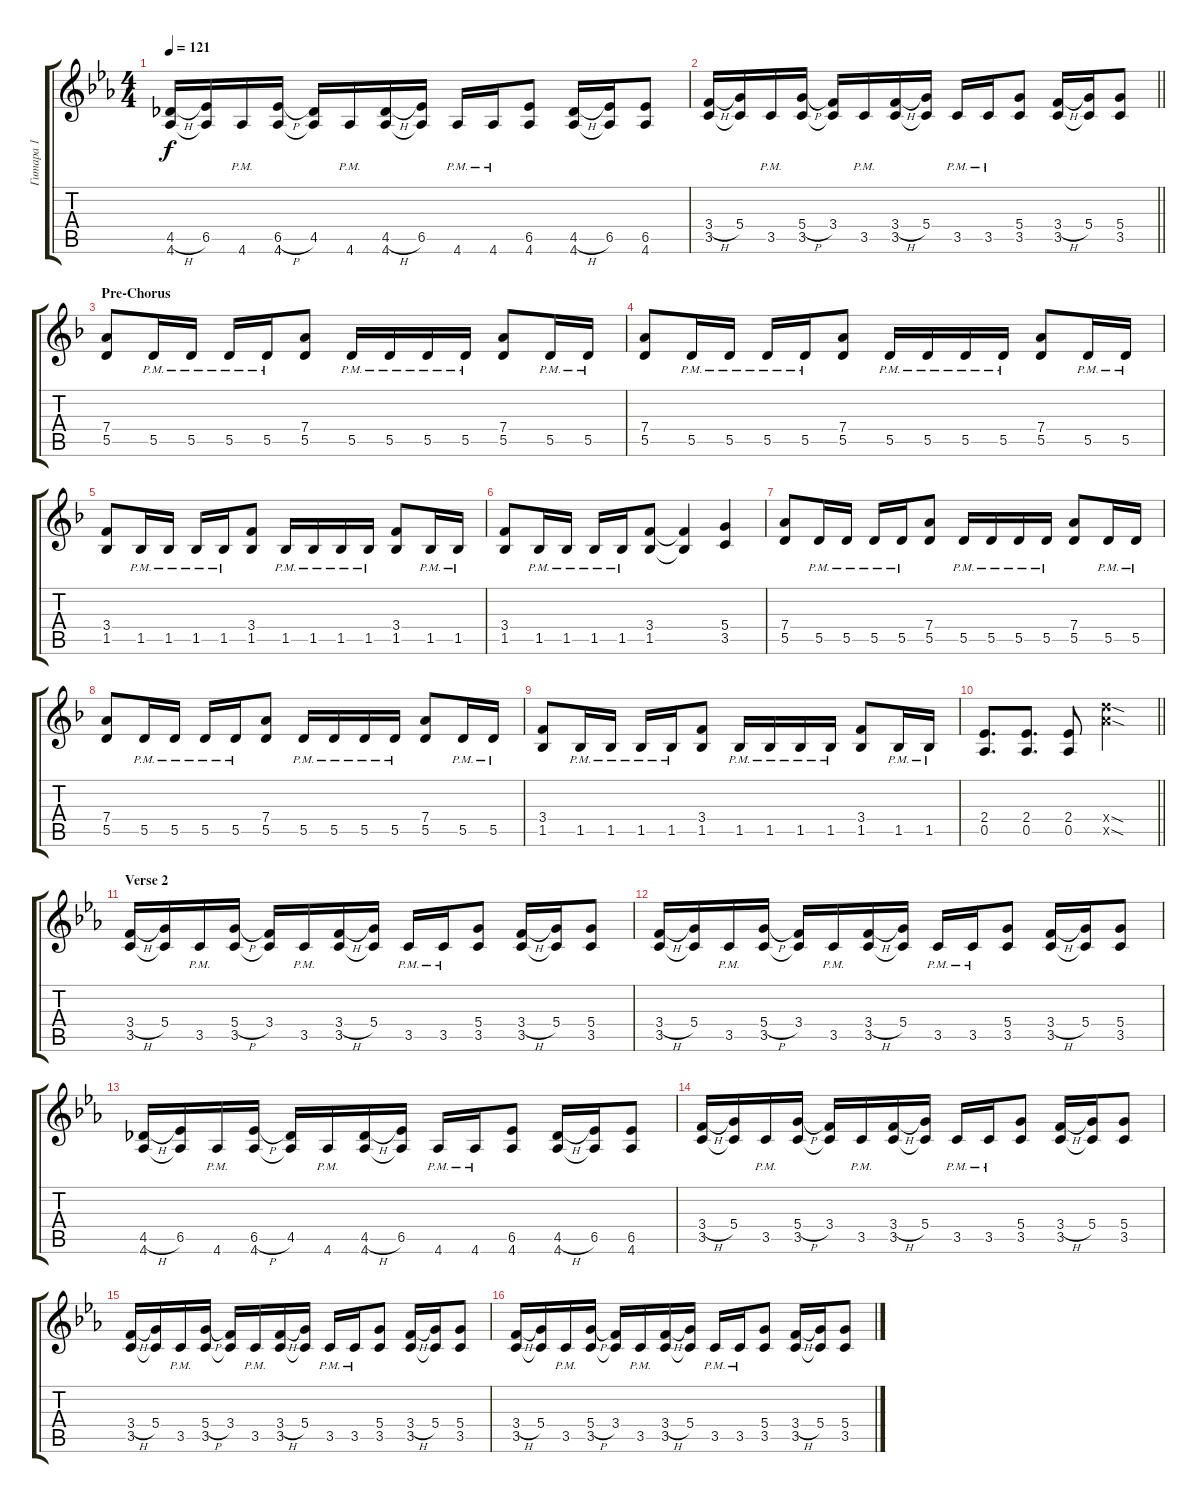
\track ("Гитара 1" "Гитара 1") {instrument distortionguitar}
\staff {score tabs}
\tuning (E4 B3 G3 D3 A2 E2) {hide}
\ts (4 4)
\tempo 121
\clef g2
\ks cminor
(4.5{h} 4.6).16{dy f} (6.5 4.6{t}).16 4.6{pm}.16 (6.5{h} 4.6).16 (4.5 4.6{t}).16 4.6{pm}.16 (4.5{h} 4.6).16 (6.5 4.6{t}).16 4.6{pm}.16 4.6{pm}.16 (6.5 4.6).8 (4.5{h} 4.6).16 (6.5 4.6{t}).16 (6.5 4.6).8 |
\barLineRight lightlight
(3.4{h} 3.5).16 (5.4 3.5{t}).16 3.5{pm}.16 (5.4{h} 3.5).16 (3.4 3.5{t}).16 3.5{pm}.16 (3.4{h} 3.5).16 (5.4 3.5{t}).16 3.5{pm}.16 3.5{pm}.16 (5.4 3.5).8 (3.4{h} 3.5).16 (5.4 3.5{t}).16 (5.4 3.5).8 |
\section ("" "Pre-Chorus")
\ks dminor
(7.4 5.5).8 5.5{pm}.16 5.5{pm}.16 5.5{pm}.16 5.5{pm}.16 (7.4 5.5).8 5.5{pm}.16 5.5{pm}.16 5.5{pm}.16 5.5{pm}.16 (7.4 5.5).8 5.5{pm}.16 5.5{pm}.16 |
(7.4 5.5).8 5.5{pm}.16 5.5{pm}.16 5.5{pm}.16 5.5{pm}.16 (7.4 5.5).8 5.5{pm}.16 5.5{pm}.16 5.5{pm}.16 5.5{pm}.16 (7.4 5.5).8 5.5{pm}.16 5.5{pm}.16 |
(3.4 1.5).8 1.5{pm}.16 1.5{pm}.16 1.5{pm}.16 1.5{pm}.16 (3.4 1.5).8 1.5{pm}.16 1.5{pm}.16 1.5{pm}.16 1.5{pm}.16 (3.4 1.5).8 1.5{pm}.16 1.5{pm}.16 |
(3.4 1.5).8 1.5{pm}.16 1.5{pm}.16 1.5{pm}.16 1.5{pm}.16 (3.4 1.5).8 (3.4{t} 1.5{t}).4 (5.4 3.5).4 |
(7.4 5.5).8 5.5{pm}.16 5.5{pm}.16 5.5{pm}.16 5.5{pm}.16 (7.4 5.5).8 5.5{pm}.16 5.5{pm}.16 5.5{pm}.16 5.5{pm}.16 (7.4 5.5).8 5.5{pm}.16 5.5{pm}.16 |
(7.4 5.5).8 5.5{pm}.16 5.5{pm}.16 5.5{pm}.16 5.5{pm}.16 (7.4 5.5).8 5.5{pm}.16 5.5{pm}.16 5.5{pm}.16 5.5{pm}.16 (7.4 5.5).8 5.5{pm}.16 5.5{pm}.16 |
(3.4 1.5).8 1.5{pm}.16 1.5{pm}.16 1.5{pm}.16 1.5{pm}.16 (3.4 1.5).8 1.5{pm}.16 1.5{pm}.16 1.5{pm}.16 1.5{pm}.16 (3.4 1.5).8 1.5{pm}.16 1.5{pm}.16 |
\barLineRight lightlight
(2.4 0.5).8{d} (2.4 0.5).8{d} (2.4 0.5).8 (12.4{sod x} 12.5{sod x}).2 |
\section ("" "Verse 2")
\ks cminor
(3.4{h} 3.5).16 (5.4 3.5{t}).16 3.5{pm}.16 (5.4{h} 3.5).16 (3.4 3.5{t}).16 3.5{pm}.16 (3.4{h} 3.5).16 (5.4 3.5{t}).16 3.5{pm}.16 3.5{pm}.16 (5.4 3.5).8 (3.4{h} 3.5).16 (5.4 3.5{t}).16 (5.4 3.5).8 |
(3.4{h} 3.5).16 (5.4 3.5{t}).16 3.5{pm}.16 (5.4{h} 3.5).16 (3.4 3.5{t}).16 3.5{pm}.16 (3.4{h} 3.5).16 (5.4 3.5{t}).16 3.5{pm}.16 3.5{pm}.16 (5.4 3.5).8 (3.4{h} 3.5).16 (5.4 3.5{t}).16 (5.4 3.5).8 |
(4.5{h} 4.6).16 (6.5 4.6{t}).16 4.6{pm}.16 (6.5{h} 4.6).16 (4.5 4.6{t}).16 4.6{pm}.16 (4.5{h} 4.6).16 (6.5 4.6{t}).16 4.6{pm}.16 4.6{pm}.16 (6.5 4.6).8 (4.5{h} 4.6).16 (6.5 4.6{t}).16 (6.5 4.6).8 |
(3.4{h} 3.5).16 (5.4 3.5{t}).16 3.5{pm}.16 (5.4{h} 3.5).16 (3.4 3.5{t}).16 3.5{pm}.16 (3.4{h} 3.5).16 (5.4 3.5{t}).16 3.5{pm}.16 3.5{pm}.16 (5.4 3.5).8 (3.4{h} 3.5).16 (5.4 3.5{t}).16 (5.4 3.5).8 |
(3.4{h} 3.5).16 (5.4 3.5{t}).16 3.5{pm}.16 (5.4{h} 3.5).16 (3.4 3.5{t}).16 3.5{pm}.16 (3.4{h} 3.5).16 (5.4 3.5{t}).16 3.5{pm}.16 3.5{pm}.16 (5.4 3.5).8 (3.4{h} 3.5).16 (5.4 3.5{t}).16 (5.4 3.5).8 |
(3.4{h} 3.5).16 (5.4 3.5{t}).16 3.5{pm}.16 (5.4{h} 3.5).16 (3.4 3.5{t}).16 3.5{pm}.16 (3.4{h} 3.5).16 (5.4 3.5{t}).16 3.5{pm}.16 3.5{pm}.16 (5.4 3.5).8 (3.4{h} 3.5).16 (5.4 3.5{t}).16 (5.4 3.5).8
